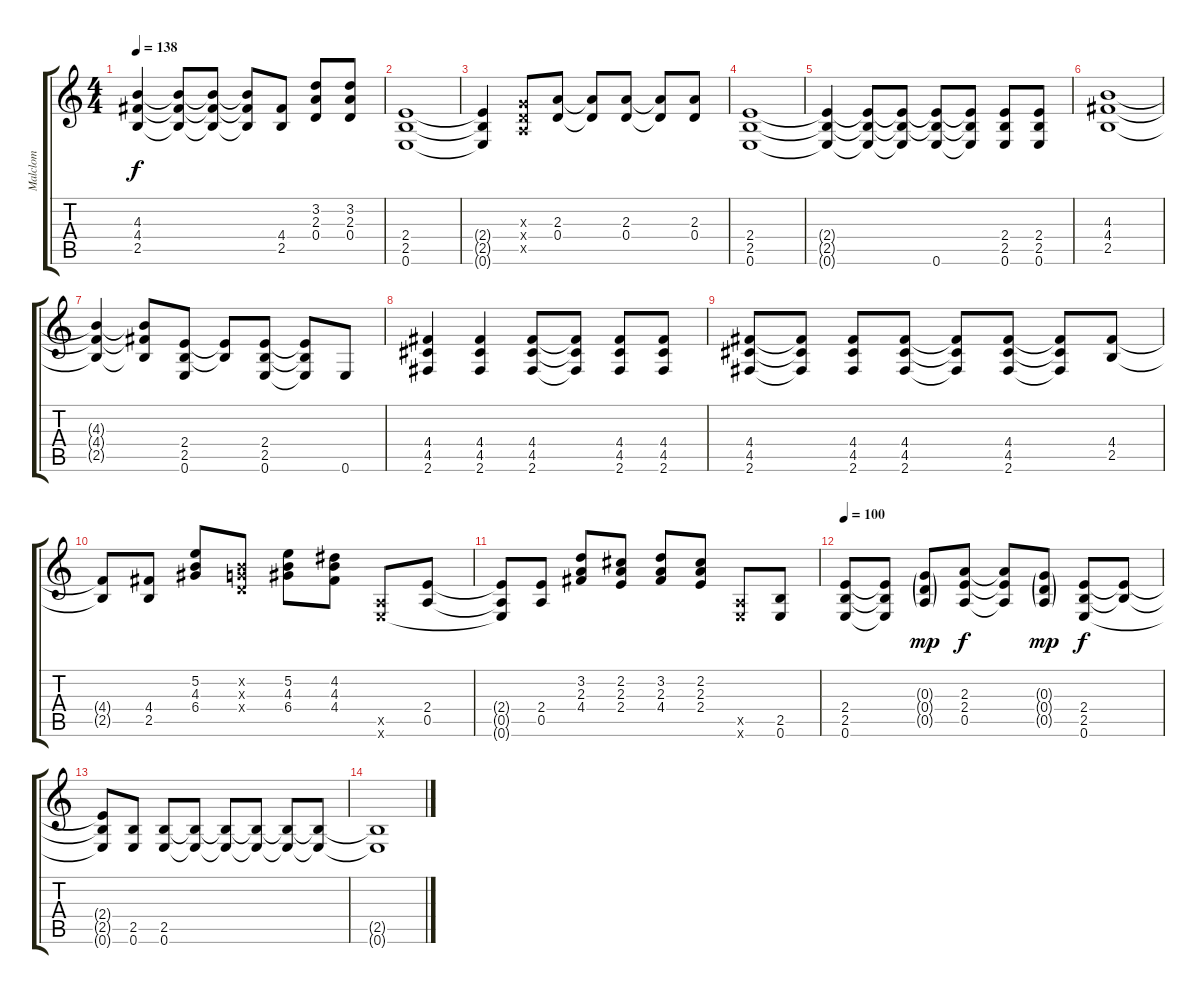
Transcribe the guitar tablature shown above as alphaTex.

\track ("Malclom" "Malclom") {instrument distortionguitar}
\staff {score tabs}
\tuning (E4 B3 G3 D3 A2 E2) {hide}
\ts (4 4)
\tempo 138
\clef g2
\ks c
(4.3{t} 4.4{t} 2.5{t}).4{dy f} (4.3{t} 4.4{t} 2.5{t}).8 (4.3{t} 4.4{t} 2.5{t}).8 (4.3{t} 4.4{t} 2.5{t}).8 (4.4 2.5).8 (3.2 2.3 0.4).8 (3.2 2.3 0.4).8 |
(2.4 2.5 0.6).1 |
(2.4{t} 2.5{t} 0.6{t}).4 (0.3{x} 0.4{x} 0.5{x}).8 (2.3 0.4).8 (2.3{t} 0.4{t}).8 (2.3 0.4).8 (2.3{t} 0.4{t}).8 (2.3 0.4).8 |
(2.4 2.5 0.6).1 |
(2.4{t} 2.5{t} 0.6{t}).4 (2.4{t} 2.5{t} 0.6{t}).8 (2.4{t} 2.5{t} 0.6{t}).8 (2.4{t} 2.5{t} 0.6).8 (2.4{t} 2.5{t} 0.6{t}).8 (2.4 2.5 0.6).8 (2.4 2.5 0.6).8 |
(4.3 4.4 2.5).1 |
(4.3{t} 4.4{t} 2.5{t}).4 (4.3{t} 4.4{t} 2.5{t}).8 (2.4 2.5 0.6).8 (2.4{t} 2.5{t}).8 (2.4 2.5 0.6).8 (2.4{t} 2.5{t} 0.6{t}).8 0.6.8 |
(4.4 4.5 2.6).4 (4.4 4.5 2.6).4 (4.4 4.5 2.6).8 (4.4{t} 4.5{t} 2.6{t}).8 (4.4 4.5 2.6).8 (4.4 4.5 2.6).8 |
(4.4 4.5 2.6).8 (4.4{t} 4.5{t} 2.6{t}).8 (4.4 4.5 2.6).8 (4.4 4.5 2.6).8 (4.4{t} 4.5{t} 2.6{t}).8 (4.4 4.5 2.6).8 (4.4{t} 4.5{t} 2.6{t}).8 (4.4 2.5).8 |
(4.4{t} 2.5{t}).8 (4.4 2.5).8 (5.2 4.3 6.4).8 (0.2{x} 0.3{x} 0.4{x}).8 (5.2 4.3 6.4).8 (4.2 4.3 4.4).8 (0.5{x} 0.6{x}).8 (2.4 0.5).8 |
(2.4{t} 0.5{t} 0.6{t}).8 (2.4 0.5).8 (3.2 2.3 4.4).8 (2.2 2.3 2.4).8 (3.2 2.3 4.4).8 (2.2 2.3 2.4).8 (0.5{x} 0.6{x}).8 (2.5 0.6).8 |
\tempo 100
(2.4 2.5 0.6).8 (2.4{t} 2.5{t} 0.6{t}).8 (0.3{g} 0.4{g} 0.5{g}).8{dy mp} (2.3 2.4 0.5).8{dy f} (2.3{t} 2.4{t} 0.5{t}).8 (0.3{g} 0.4{g} 0.5{g}).8{dy mp} (2.4 2.5 0.6).8{dy f} (2.4{t} 2.5{t}).8 |
(2.4{t} 2.5{t} 0.6{t}).8 (2.5 0.6).8 (2.5 0.6).8 (2.5{t} 0.6{t}).8 (2.5{t} 0.6{t}).8 (2.5{t} 0.6{t}).8 (2.5{t} 0.6{t}).8 (2.5{t} 0.6{t}).8 |
(2.5{t} 0.6{t}).1
